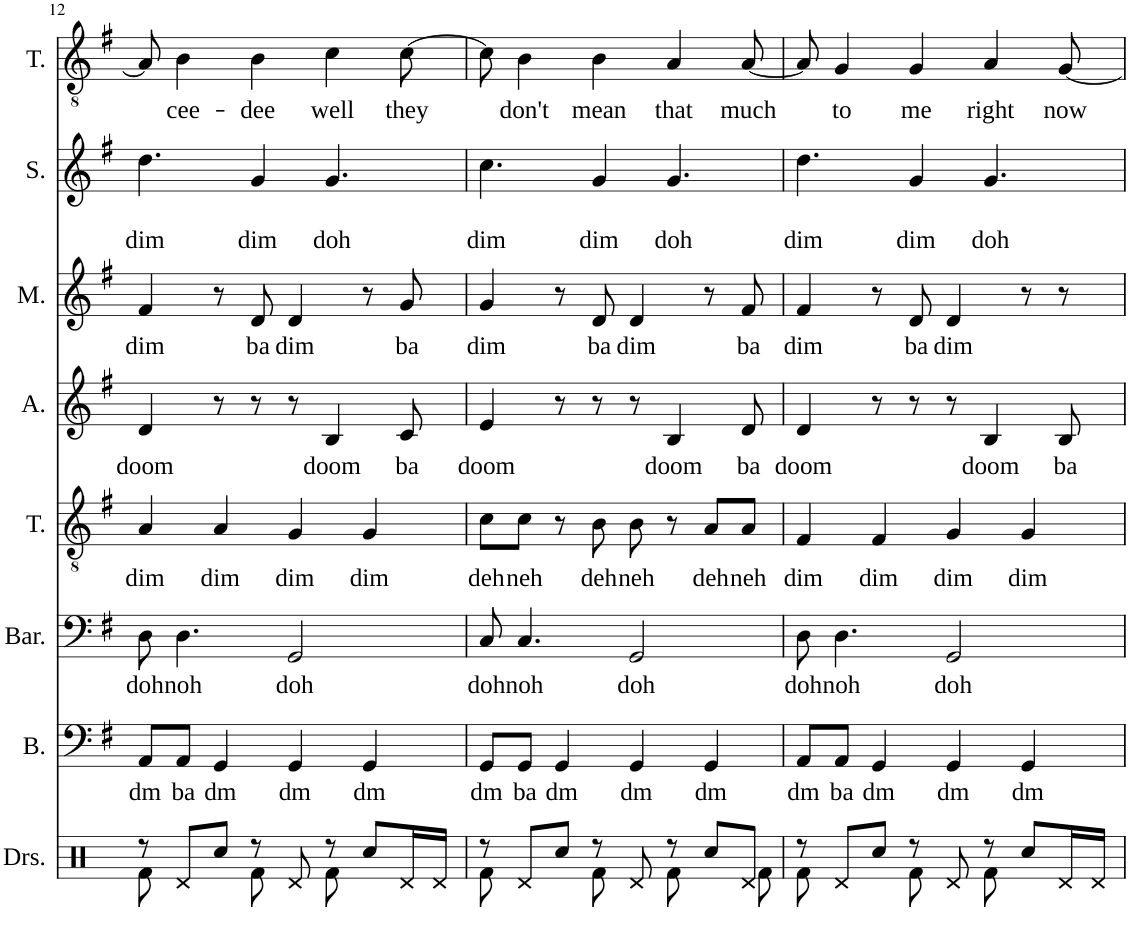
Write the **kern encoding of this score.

**kern	**kern	**text	**kern	**text	**kern	**text	**kern	**text	**kern	**text	**kern	**text	**text	**kern	**text
*part8	*part7	*part7	*part6	*part6	*part5	*part5	*part4	*part4	*part3	*part3	*part2	*part2	*part2	*part1	*part1
*staff8	*staff7	*staff7	*staff6	*staff6	*staff5	*staff5	*staff4	*staff4	*staff3	*staff3	*staff2	*staff2	*staff2	*staff1	*staff1
*I"Drumset	*I"Bass	*	*I"Baritone	*	*I"Tenor	*	*I"Alto	*	*I"Mezzo	*	*I"Soprano	*	*	*I"Tenor	*
*I'Drs.	*I'B.	*	*I'Bar.	*	*I'T.	*	*I'A.	*	*I'M.	*	*I'S.	*	*	*I'T.	*
!!LO:PB:g=z
*clefX	*clefF4	*	*clefF4	*	*clefGv2	*	*clefG2	*	*clefG2	*	*clefG2	*	*	*clefGv2	*
*k[]	*k[f#]	*	*k[f#]	*	*k[f#]	*	*k[f#]	*	*k[f#]	*	*k[f#]	*	*	*k[f#]	*
*M4/4	*M4/4	*	*M4/4	*	*M4/4	*	*M4/4	*	*M4/4	*	*M4/4	*	*	*M4/4	*
=12	=12	=12	=12	=12	=12	=12	=12	=12	=12	=12	=12	=12	=12	=12	=12
*^	*	*	*	*	*	*	*	*	*	*	*	*	*	*	*
!	!	!	!LO:LY:b	!	!LO:LY:b	!	!LO:LY:b	!	!LO:LY:b	!	!LO:LY:b	!	!	!LO:LY:b	!	!
8r	8Rf\	8AA/L	dm	8D\	doh	4A/	dim	4d/	doom	4f#/	dim	4.dd\	.	dim	8A/]	.
!	!	!	!LO:LY:b	!	!LO:LY:b	!	!	!	!	!	!	!	!	!	!	!LO:LY:b
8Rd/L	4ryy	8AA/J	ba	4.D\	noh	.	.	.	.	.	.	.	.	.	4B\	cee-
!	!	!	!LO:LY:b	!	!	!	!LO:LY:b	!	!	!	!	!	!	!	!	!
8Rcc/J	.	4GG/	dm	.	.	4A/	dim	8r	.	8r	.	.	.	.	.	.
!	!	!	!	!	!	!	!	!	!	!	!LO:LY:b	!	!	!LO:LY:b	!	!LO:LY:b
8r	8Rf\	.	.	.	.	.	.	8r	.	8d/	ba	4g/	.	dim	4B\	-dee
!	!	!	!LO:LY:b	!	!LO:LY:b	!	!LO:LY:b	!	!	!	!LO:LY:b	!	!	!	!	!
8Rd/	8ryy	4GG/	dm	2GG/	doh	4G/	dim	8r	.	4d/	dim	.	.	.	.	.
!	!	!	!	!	!	!	!	!	!LO:LY:b	!	!	!	!	!LO:LY:b	!	!LO:LY:b
8r	8Rf\	.	.	.	.	.	.	4B/	doom	.	.	4.g/	.	doh	4c\	well
!	!	!	!LO:LY:b	!	!	!	!LO:LY:b	!	!	!	!	!	!	!	!	!
8Rcc/L	4ryy	4GG/	dm	.	.	4G/	dim	.	.	8r	.	.	.	.	.	.
!	!	!	!	!	!	!	!	!	!LO:LY:b	!	!LO:LY:b	!	!	!	!	!LO:LY:b
16Rd/L	.	.	.	.	.	.	.	8c/	ba	8g/	ba	.	.	.	[8c\	they
16Rd/JJ	.	.	.	.	.	.	.	.	.	.	.	.	.	.	.	.
=13	=13	=13	=13	=13	=13	=13	=13	=13	=13	=13	=13	=13	=13	=13	=13	=13
!	!	!	!LO:LY:b	!	!LO:LY:b	!	!LO:LY:b	!	!LO:LY:b	!	!LO:LY:b	!	!	!LO:LY:b	!	!
8r	8Rf\	8GG/L	dm	8C/	doh	8c\L	deh	4e/	doom	4g/	dim	4.cc\	.	dim	8c\]	.
!	!	!	!LO:LY:b	!	!LO:LY:b	!	!LO:LY:b	!	!	!	!	!	!	!	!	!LO:LY:b
8Rd/L	4ryy	8GG/J	ba	4.C/	noh	8c\J	neh	.	.	.	.	.	.	.	4B\	don't
!	!	!	!LO:LY:b	!	!	!	!	!	!	!	!	!	!	!	!	!
8Rcc/J	.	4GG/	dm	.	.	8r	.	8r	.	8r	.	.	.	.	.	.
!	!	!	!	!	!	!	!LO:LY:b	!	!	!	!LO:LY:b	!	!	!LO:LY:b	!	!LO:LY:b
8r	8Rf\	.	.	.	.	8B\	deh	8r	.	8d/	ba	4g/	.	dim	4B\	mean
!	!	!	!LO:LY:b	!	!LO:LY:b	!	!LO:LY:b	!	!	!	!LO:LY:b	!	!	!	!	!
8Rd/	8ryy	4GG/	dm	2GG/	doh	8B\	neh	8r	.	4d/	dim	.	.	.	.	.
!	!	!	!	!	!	!	!	!	!LO:LY:b	!	!	!	!	!LO:LY:b	!	!LO:LY:b
8r	8Rf\	.	.	.	.	8r	.	4B/	doom	.	.	4.g/	.	doh	4A/	that
!	!	!	!LO:LY:b	!	!	!	!LO:LY:b	!	!	!	!	!	!	!	!	!
8Rcc/L	8ryy	4GG/	dm	.	.	8A/L	deh	.	.	8r	.	.	.	.	.	.
!	!	!	!	!	!	!	!LO:LY:b	!	!LO:LY:b	!	!LO:LY:b	!	!	!	!	!LO:LY:b
8Rd/J	8Rf\	.	.	.	.	8A/J	neh	8d/	ba	8f#/	ba	.	.	.	[8A/	much
=14	=14	=14	=14	=14	=14	=14	=14	=14	=14	=14	=14	=14	=14	=14	=14	=14
!	!	!	!LO:LY:b	!	!LO:LY:b	!	!LO:LY:b	!	!LO:LY:b	!	!LO:LY:b	!	!	!LO:LY:b	!	!
8r	8Rf\	8AA/L	dm	8D\	doh	4F#/	dim	4d/	doom	4f#/	dim	4.dd\	.	dim	8A/]	.
!	!	!	!LO:LY:b	!	!LO:LY:b	!	!	!	!	!	!	!	!	!	!	!LO:LY:b
8Rd/L	4ryy	8AA/J	ba	4.D\	noh	.	.	.	.	.	.	.	.	.	4G/	to
!	!	!	!LO:LY:b	!	!	!	!LO:LY:b	!	!	!	!	!	!	!	!	!
8Rcc/J	.	4GG/	dm	.	.	4F#/	dim	8r	.	8r	.	.	.	.	.	.
!	!	!	!	!	!	!	!	!	!	!	!LO:LY:b	!	!	!LO:LY:b	!	!LO:LY:b
8r	8Rf\	.	.	.	.	.	.	8r	.	8d/	ba	4g/	.	dim	4G/	me
!	!	!	!LO:LY:b	!	!LO:LY:b	!	!LO:LY:b	!	!	!	!LO:LY:b	!	!	!	!	!
8Rd/	8ryy	4GG/	dm	2GG/	doh	4G/	dim	8r	.	4d/	dim	.	.	.	.	.
!	!	!	!	!	!	!	!	!	!LO:LY:b	!	!	!	!	!LO:LY:b	!	!LO:LY:b
8r	8Rf\	.	.	.	.	.	.	4B/	doom	.	.	4.g/	.	doh	4A/	right
!	!	!	!LO:LY:b	!	!	!	!LO:LY:b	!	!	!	!	!	!	!	!	!
8Rcc/L	4ryy	4GG/	dm	.	.	4G/	dim	.	.	8r	.	.	.	.	.	.
!	!	!	!	!	!	!	!	!	!LO:LY:b	!	!	!	!	!	!	!LO:LY:b
16Rd/L	.	.	.	.	.	.	.	8B/	ba	8r	.	.	.	.	[8G/	now
16Rd/JJ	.	.	.	.	.	.	.	.	.	.	.	.	.	.	.	.
*v	*v	*	*	*	*	*	*	*	*	*	*	*	*	*	*	*
=	=	=	=	=	=	=	=	=	=	=	=	=	=	=	=
*-	*-	*-	*-	*-	*-	*-	*-	*-	*-	*-	*-	*-	*-	*-	*-
